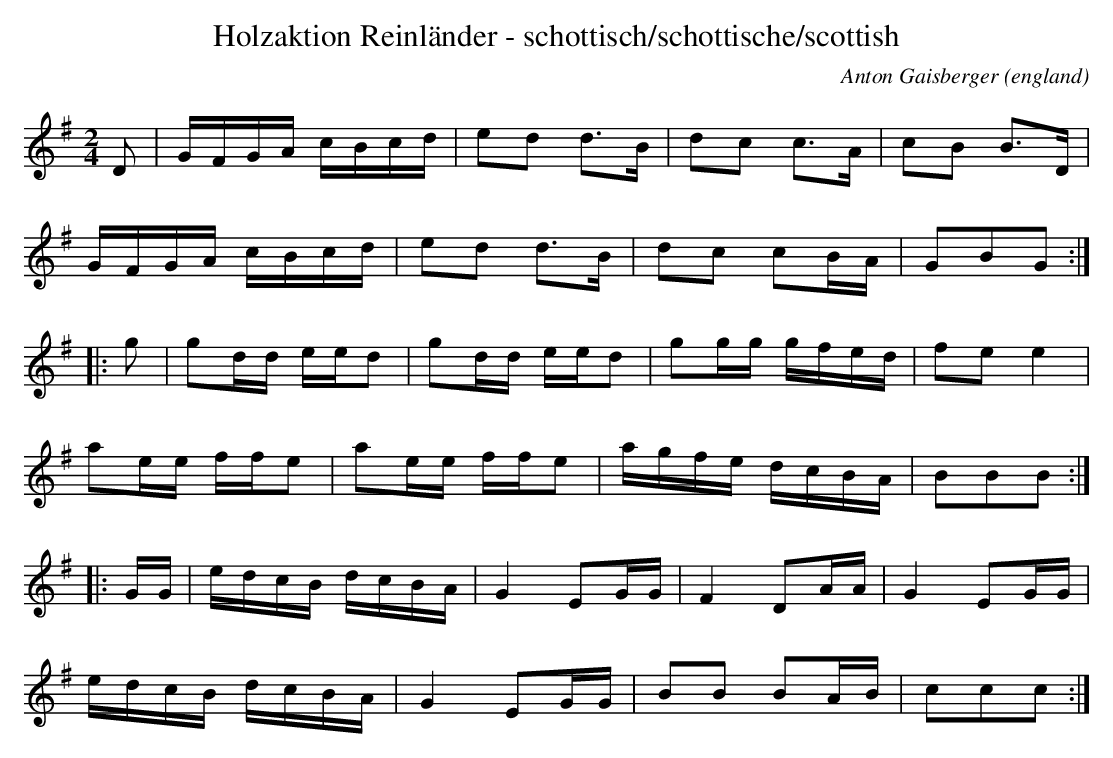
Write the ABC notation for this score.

X:1
T:Holzaktion Reinländer - schottisch/schottische/scottish
O:england
C:Anton Gaisberger
M:2/4
L:1/16
K:G
D2|GFGA cBcd|e2d2 d3B|d2c2 c3A|c2B2 B3D|
GFGA cBcd|e2d2 d3B|d2c2 c2BA|G2B2G2:|
|:g2|g2dd eed2|g2dd eed2|g2gg gfed|f2e2e4|
a2ee ffe2|a2ee ffe2|agfe dcBA|B2B2B2:|
|:GG|edcB dcBA|G4E2GG|F4D2AA|G4E2GG|
edcB dcBA|G4E2GG|B2B2 B2AB|c2c2c2:|
